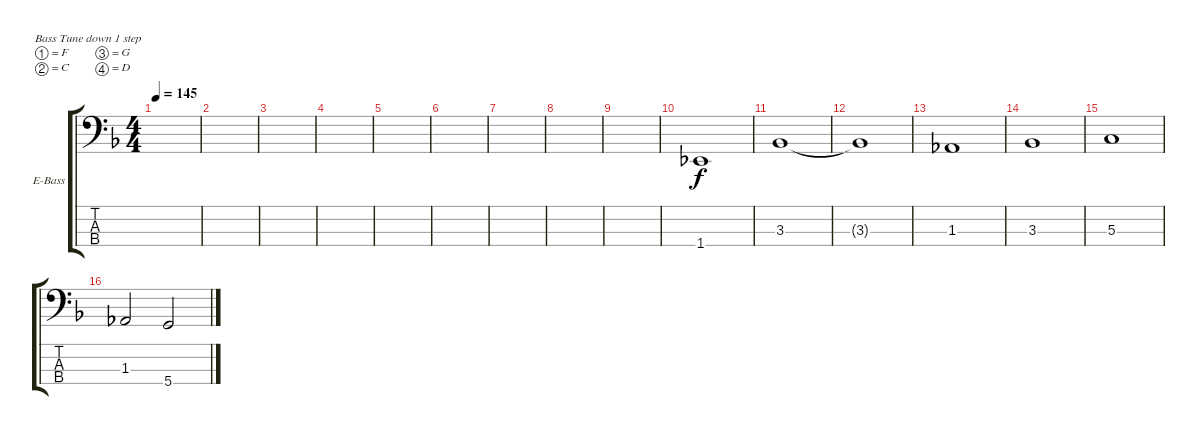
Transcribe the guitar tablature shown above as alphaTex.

\defaultSystemsLayout 4
\bracketExtendMode groupsimilarinstruments
\firstSystemTrackNameOrientation horizontal
\otherSystemsTrackNameOrientation horizontal
\track ("Electric Bass" "E-Bass") {instrument electricbassfinger}
\staff {score tabs}
\tuning (F2 C2 G1 D1)
\ts (4 4)
\tempo 145
\clef f4
\scale
0.333333
\ks dminor
|
\scale
0.333333 |
\scale
0.333333 |
\scale
0.333333 |
\scale
0.333333 |
\scale
0.333333 |
\scale
0.333333 |
\scale
0.333333 |
\scale
0.333333 |
\scale
0.333333 1.4.1 |
\scale
0.333333 3.3.1 |
\scale
0.333333 3.3{t}.1 |
\scale
0.333333 1.3.1 |
\scale
0.333333 3.3.1 |
\scale
0.333333 5.3.1 |
\scale
0.333333 1.3.2 5.4.2
